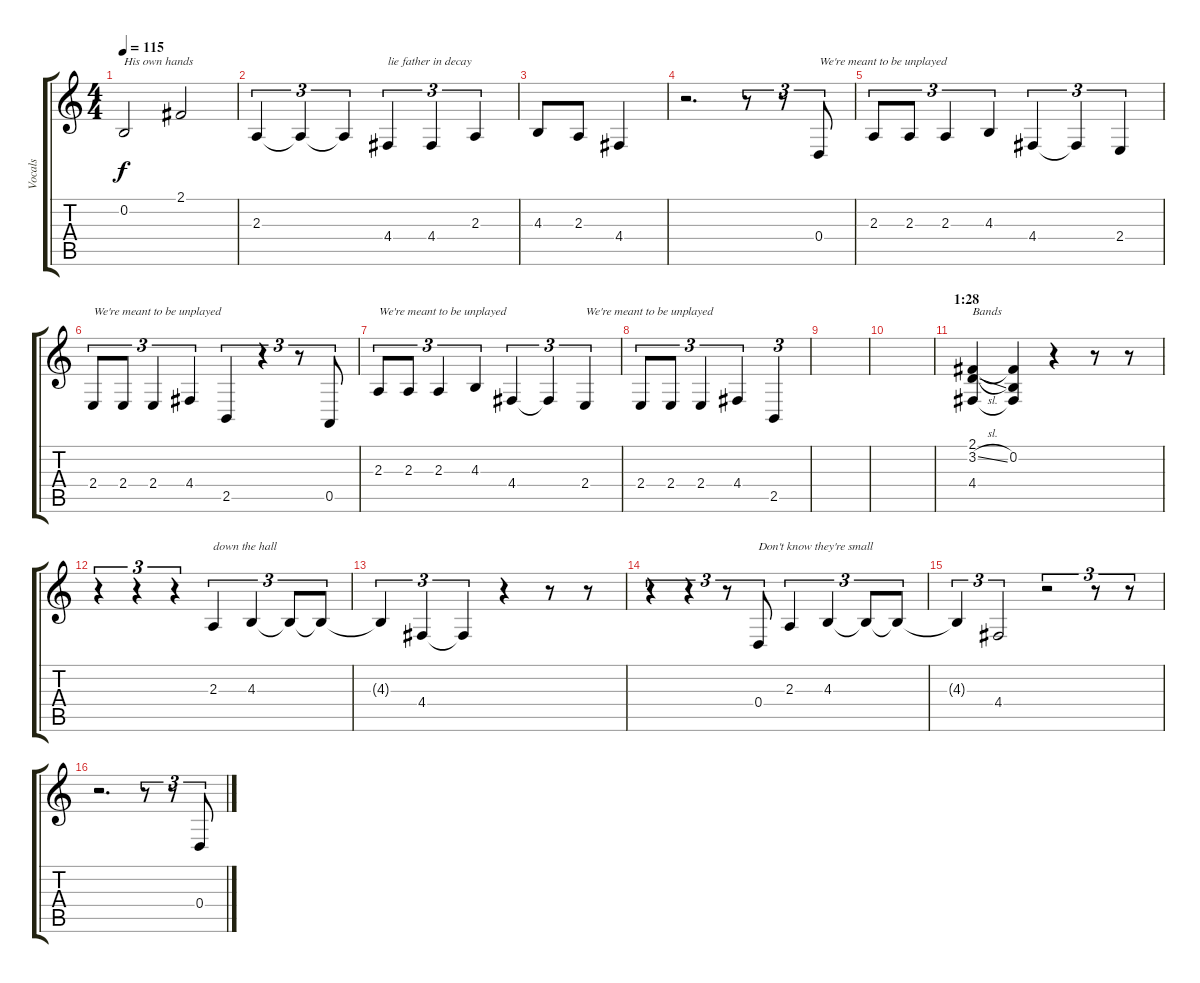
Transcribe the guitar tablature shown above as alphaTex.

\track ("Vocals" "Vocals") {instrument frenchhorn}
\staff {score tabs}
\tuning (E4 B3 G3 D3 A2 E2) {hide}
\ts (4 4)
\tempo 115
\clef g2
\ks c
0.2.2{txt "His own hands" dy f} 2.1.2 |
2.3.4{tu (3 2)} 2.3{t}.4{tu (3 2)} 2.3{t}.4{tu (3 2)} 4.4.4{tu (3 2) txt "lie father in decay"} 4.4.4{tu (3 2)} 2.3.4{tu (3 2)} |
4.3.8 2.3.8 4.4.4 |
r.2{d} r.8{tu (3 2)} r.8{tu (3 2)} 0.4.8{tu (3 2) txt "We're meant to be unplayed"} |
2.3.8{tu (3 2)} 2.3.8{tu (3 2)} 2.3.4{tu (3 2)} 4.3.4{tu (3 2)} 4.4.4{tu (3 2)} 4.4{t}.4{tu (3 2)} 2.4.4{tu (3 2)} |
2.4.8{tu (3 2) txt "We're meant to be unplayed"} 2.4.8{tu (3 2)} 2.4.4{tu (3 2)} 4.4.4{tu (3 2)} 2.5.4{tu (3 2)} r.4{tu (3 2)} r.8{tu (3 2)} 0.5.8{tu (3 2)} |
2.3.8{tu (3 2) txt "We're meant to be unplayed"} 2.3.8{tu (3 2)} 2.3.4{tu (3 2)} 4.3.4{tu (3 2)} 4.4.4{tu (3 2)} 4.4{t}.4{tu (3 2)} 2.4.4{tu (3 2) txt "We're meant to be unplayed"} |
2.4.8{tu (3 2)} 2.4.8{tu (3 2)} 2.4.4{tu (3 2)} 4.4.4{tu (3 2)} 2.5.4{tu (3 2)} |
|
|
\section ("" "1:28")
(2.1 3.2{sl} 4.4).4{txt "Bands"} (2.1{t} 0.2 4.4{t}).4 r.4 r.8 r.8 |
r.4{tu (3 2)} r.4{tu (3 2)} r.4{tu (3 2)} 2.3.4{tu (3 2) txt "down the hall"} 4.3.4{tu (3 2)} 4.3{t}.8{tu (3 2)} 4.3{t}.8{tu (3 2)} |
4.3{t}.4{tu (3 2)} 4.4.4{tu (3 2)} 4.4{t}.4{tu (3 2)} r.4 r.8 r.8 |
r.4{tu (3 2)} r.4{tu (3 2)} r.8{tu (3 2)} 0.4.8{tu (3 2) txt "Don't know they're small"} 2.3.4{tu (3 2)} 4.3.4{tu (3 2)} 4.3{t}.8{tu (3 2)} 4.3{t}.8{tu (3 2)} |
4.3{t}.4{tu (3 2)} 4.4.2{tu (3 2)} r.2{tu (3 2)} r.8{tu (3 2)} r.8{tu (3 2)} |
r.2{d} r.8{tu (3 2)} r.8{tu (3 2)} 0.4.8{tu (3 2)}
